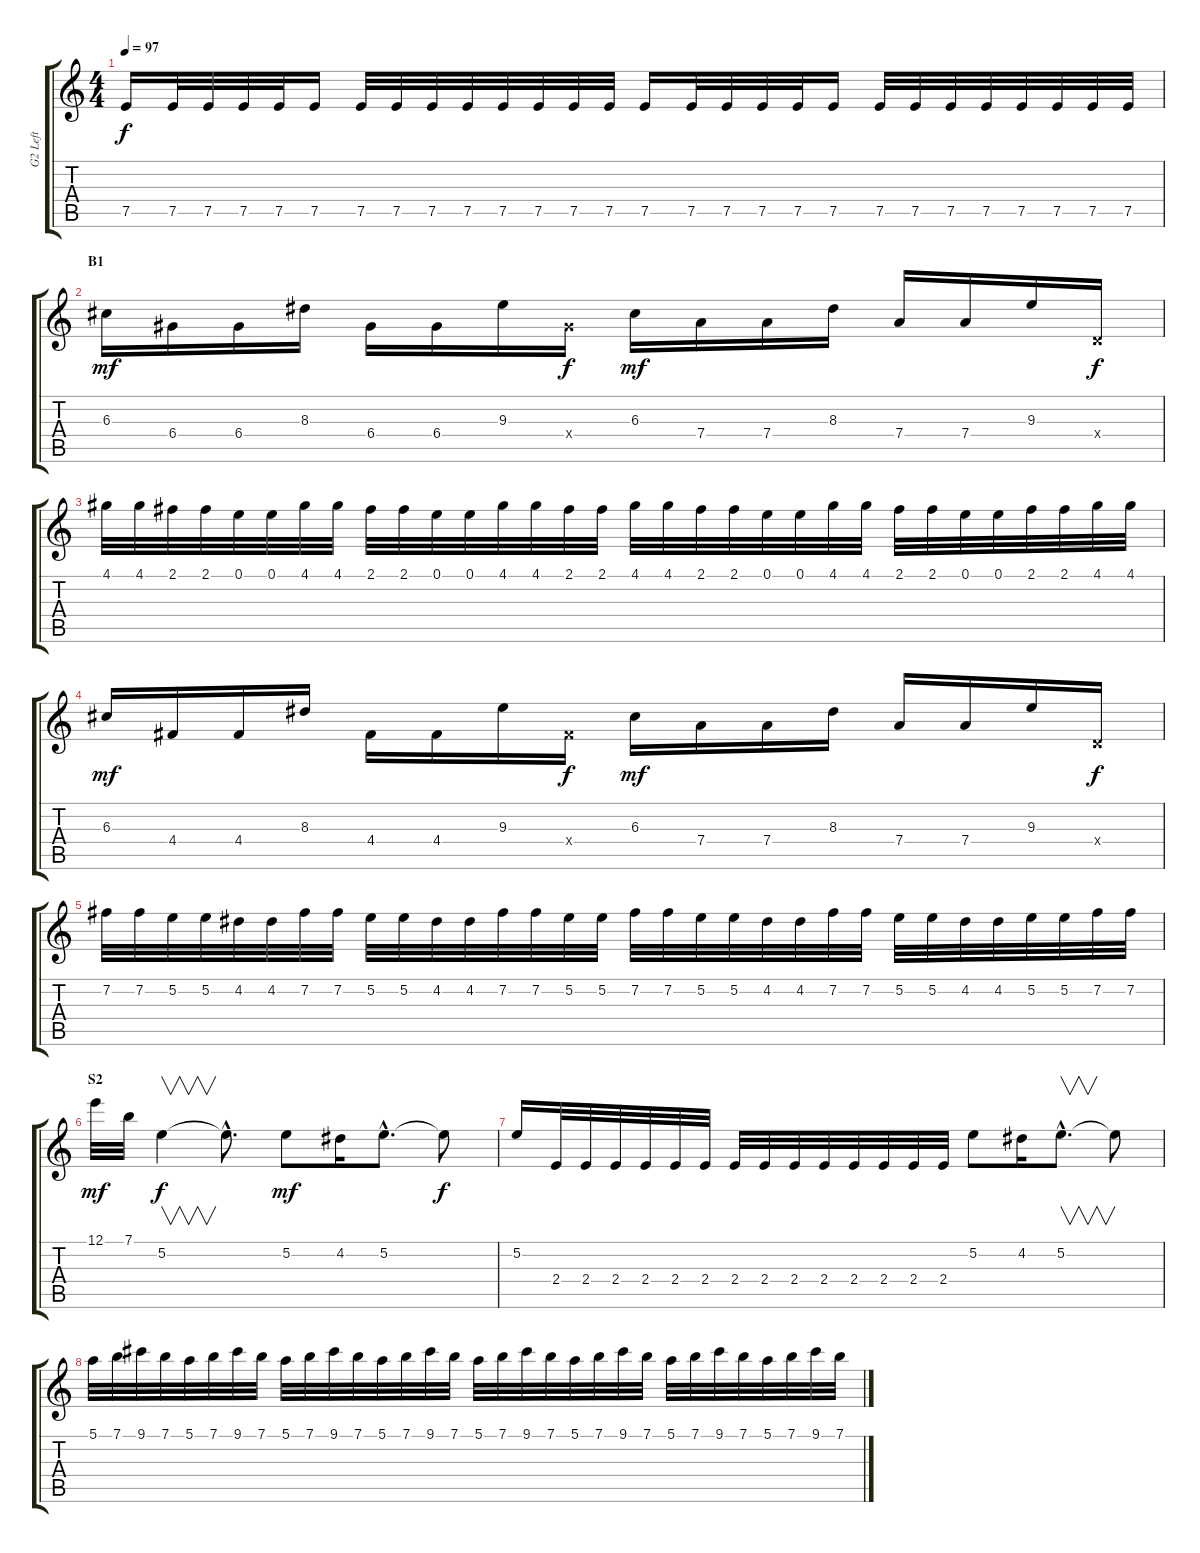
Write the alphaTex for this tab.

\track ("G2 Left" "G2 Left") {instrument distortionguitar}
\staff {score tabs}
\tuning (E4 B3 G3 D3 A2 E2) {hide}
\ts (4 4)
\tempo 97
\clef g2
\ks c
7.5.16{dy f} 7.5.32 7.5.32 7.5.32 7.5.32 7.5.16 7.5.32 7.5.32 7.5.32 7.5.32 7.5.32 7.5.32 7.5.32 7.5.32 7.5.16 7.5.32 7.5.32 7.5.32 7.5.32 7.5.16 7.5.32 7.5.32 7.5.32 7.5.32 7.5.32 7.5.32 7.5.32 7.5.32 |
\section ("" "B1")
6.3.16{dy mf} 6.4.16 6.4.16 8.3.16 6.4.16 6.4.16 9.3.16 6.4{x}.16{dy f} 6.3.16{dy mf} 7.4.16 7.4.16 8.3.16 7.4.16 7.4.16 9.3.16 0.4{x}.16{dy f} |
4.1.32 4.1.32 2.1.32 2.1.32 0.1.32 0.1.32 4.1.32 4.1.32 2.1.32 2.1.32 0.1.32 0.1.32 4.1.32 4.1.32 2.1.32 2.1.32 4.1.32 4.1.32 2.1.32 2.1.32 0.1.32 0.1.32 4.1.32 4.1.32 2.1.32 2.1.32 0.1.32 0.1.32 2.1.32 2.1.32 4.1.32 4.1.32 |
6.3.16{dy mf} 4.4.16 4.4.16 8.3.16 4.4.16 4.4.16 9.3.16 4.4{x}.16{dy f} 6.3.16{dy mf} 7.4.16 7.4.16 8.3.16 7.4.16 7.4.16 9.3.16 0.4{x}.16{dy f} |
7.2.32 7.2.32 5.2.32 5.2.32 4.2.32 4.2.32 7.2.32 7.2.32 5.2.32 5.2.32 4.2.32 4.2.32 7.2.32 7.2.32 5.2.32 5.2.32 7.2.32 7.2.32 5.2.32 5.2.32 4.2.32 4.2.32 7.2.32 7.2.32 5.2.32 5.2.32 4.2.32 4.2.32 5.2.32 5.2.32 7.2.32 7.2.32 |
\section ("" "S2")
12.1.32{dy mf} 7.1.32 5.2.4{v dy f} 5.2{hac t}.8{d} 5.2.8{dy mf volume 13} 4.2.16 5.2{hac}.8{d} 5.2{t}.8{dy f} |
5.2.16 2.4.32 2.4.32 2.4.32 2.4.32 2.4.32 2.4.32 2.4.32 2.4.32 2.4.32 2.4.32 2.4.32 2.4.32 2.4.32 2.4.32 5.2.8 4.2.16 5.2{hac}.8{v d} 5.2{t}.8 |
5.1.32{volume 10} 7.1.32 9.1.32 7.1.32 5.1.32 7.1.32 9.1.32 7.1.32 5.1.32 7.1.32 9.1.32 7.1.32 5.1.32 7.1.32 9.1.32 7.1.32 5.1.32 7.1.32 9.1.32 7.1.32 5.1.32 7.1.32 9.1.32 7.1.32 5.1.32 7.1.32 9.1.32 7.1.32 5.1.32 7.1.32 9.1.32 7.1.32
